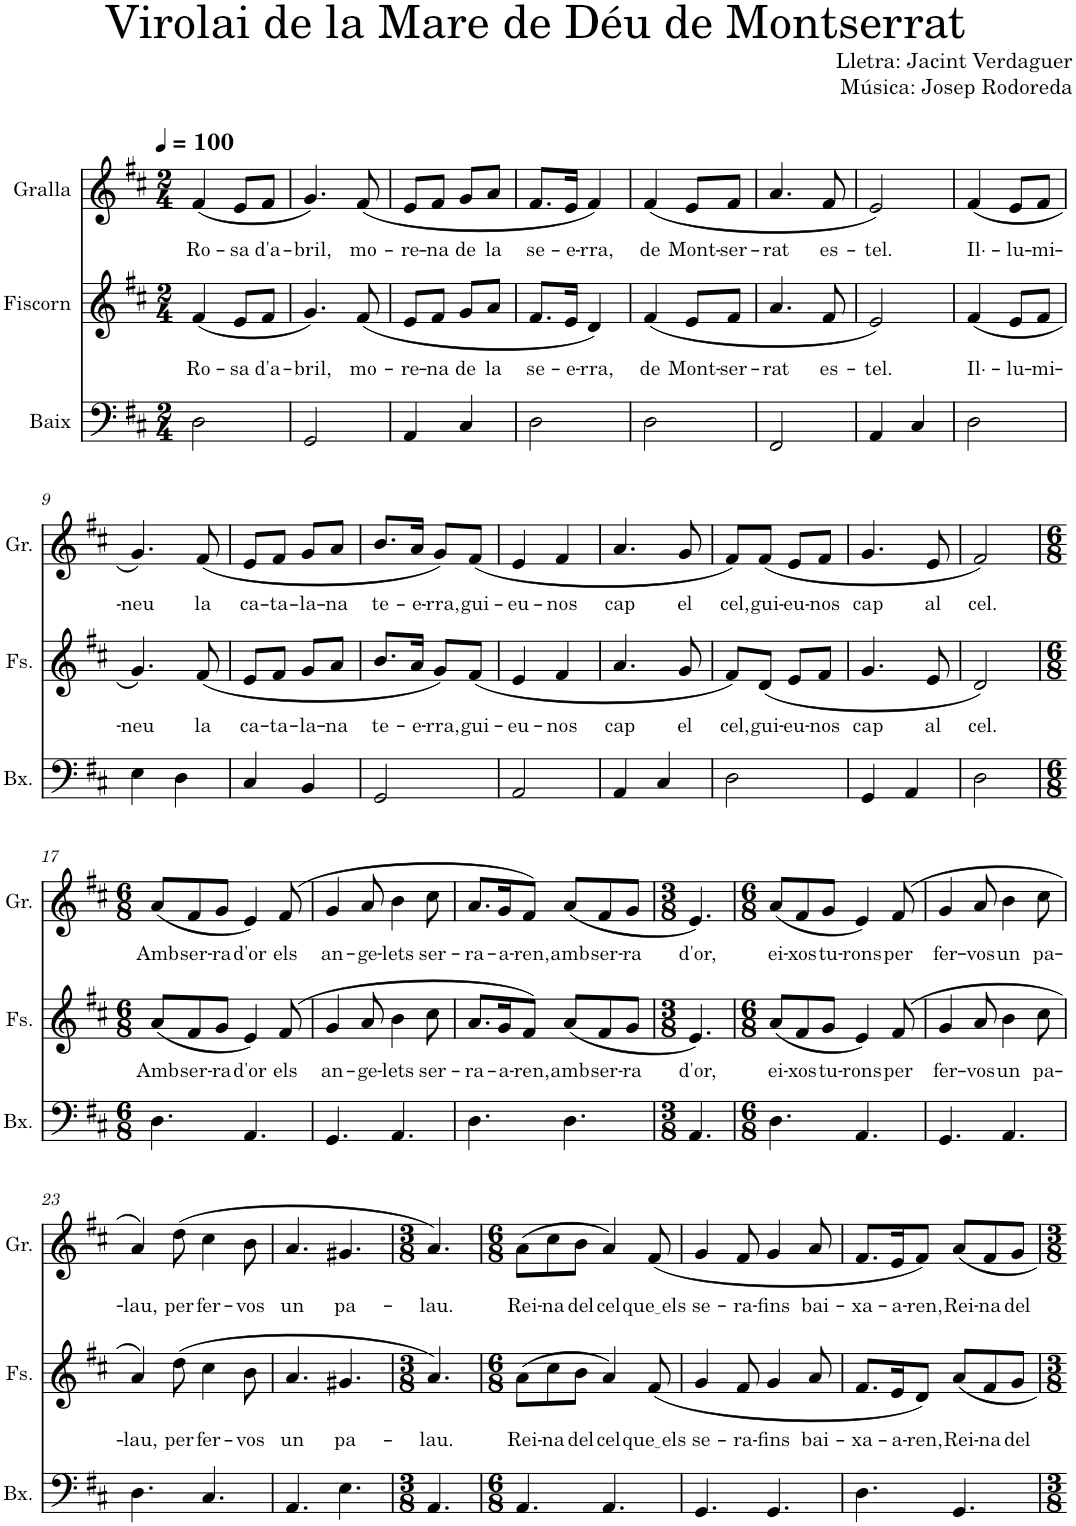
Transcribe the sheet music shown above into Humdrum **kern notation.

**kern	**kern	**text	**kern	**text
*part3	*part2	*part2	*part1	*part1
*staff3	*staff2	*staff2	*staff1	*staff1
*I"Baix	*I"Fiscorn	*	*I"Gralla	*
*I'Bx.	*I'Fs.	*	*I'Gr.	*
*clefF4	*clefG2	*	*clefG2	*
*k[f#c#]	*k[f#c#]	*	*k[f#c#]	*
*M2/4	*M2/4	*	*M2/4	*
*MM100	*MM100	*	*MM100	*
=1	=1	=1	=1	=1
!	!	!LO:LY:b	!	!LO:LY:b
2D\	(4f#/	Ro-	(4f#/	Ro-
!	!	!LO:LY:b	!	!LO:LY:b
.	8e/L	-sa	8e/L	-sa
!	!	!LO:LY:b	!	!LO:LY:b
.	8f#/J	d'a-	8f#/J	d'a-
=2	=2	=2	=2	=2
!	!	!LO:LY:b	!	!LO:LY:b
2GG/	4.g/)	-bril,	4.g/)	-bril,
!	!	!LO:LY:b	!	!LO:LY:b
.	(8f#/	mo-	(8f#/	mo-
=3	=3	=3	=3	=3
!	!	!LO:LY:b	!	!LO:LY:b
4AA/	8e/L	-re-	8e/L	-re-
!	!	!LO:LY:b	!	!LO:LY:b
.	8f#/J	-na	8f#/J	-na
!	!	!LO:LY:b	!	!LO:LY:b
4C#/	8g/L	de	8g/L	de
!	!	!LO:LY:b	!	!LO:LY:b
.	8a/J	la	8a/J	la
=4	=4	=4	=4	=4
!	!	!LO:LY:b	!	!LO:LY:b
2D\	8.f#/L	se-	8.f#/L	se-
!	!	!LO:LY:b	!	!LO:LY:b
.	16e/Jk	-e-	16e/Jk	-e-
!	!	!LO:LY:b	!	!LO:LY:b
.	4d/)	-rra,	4f#/)	-rra,
=5	=5	=5	=5	=5
!	!	!LO:LY:b	!	!LO:LY:b
2D\	(4f#/	de	(4f#/	de
!	!	!LO:LY:b	!	!LO:LY:b
.	8e/L	Mont-	8e/L	Mont-
!	!	!LO:LY:b	!	!LO:LY:b
.	8f#/J	-ser-	8f#/J	-ser-
=6	=6	=6	=6	=6
!	!	!LO:LY:b	!	!LO:LY:b
2FF#/	4.a/	-rat	4.a/	-rat
!	!	!LO:LY:b	!	!LO:LY:b
.	8f#/	es-	8f#/	es-
=7	=7	=7	=7	=7
!	!	!LO:LY:b	!	!LO:LY:b
4AA/	2e/)	-tel.	2e/)	-tel.
4C#/	.	.	.	.
=8	=8	=8	=8	=8
!	!	!LO:LY:b	!	!LO:LY:b
2D\	(4f#/	Il·-	(4f#/	Il·-
!	!	!LO:LY:b	!	!LO:LY:b
.	8e/L	-lu-	8e/L	-lu-
!	!	!LO:LY:b	!	!LO:LY:b
.	8f#/J	-mi-	8f#/J	-mi-
!!LO:LB:g=z
=9	=9	=9	=9	=9
!	!	!LO:LY:b	!	!LO:LY:b
4E\	4.g/)	-neu	4.g/)	-neu
4D\	.	.	.	.
!	!	!LO:LY:b	!	!LO:LY:b
.	(8f#/	la	(8f#/	la
=10	=10	=10	=10	=10
!	!	!LO:LY:b	!	!LO:LY:b
4C#/	8e/L	ca-	8e/L	ca-
!	!	!LO:LY:b	!	!LO:LY:b
.	8f#/J	-ta-	8f#/J	-ta-
!	!	!LO:LY:b	!	!LO:LY:b
4BB/	8g/L	-la-	8g/L	-la-
!	!	!LO:LY:b	!	!LO:LY:b
.	8a/J	-na	8a/J	-na
=11	=11	=11	=11	=11
!	!	!LO:LY:b	!	!LO:LY:b
2GG/	8.b/L	te-	8.b/L	te-
!	!	!LO:LY:b	!	!LO:LY:b
.	16a/Jk	-e-	16a/Jk	-e-
!	!	!LO:LY:b	!	!LO:LY:b
.	8g/L)	-rra,	8g/L)	-rra,
!	!	!LO:LY:b	!	!LO:LY:b
.	(8f#/J	gui-	(8f#/J	gui-
=12	=12	=12	=12	=12
!	!	!LO:LY:b	!	!LO:LY:b
2AA/	4e/	-eu-	4e/	-eu-
!	!	!LO:LY:b	!	!LO:LY:b
.	4f#/	-nos	4f#/	-nos
=13	=13	=13	=13	=13
!	!	!LO:LY:b	!	!LO:LY:b
4AA/	4.a/	cap	4.a/	cap
4C#/	.	.	.	.
!	!	!LO:LY:b	!	!LO:LY:b
.	8g/	el	8g/	el
=14	=14	=14	=14	=14
!	!	!LO:LY:b	!	!LO:LY:b
2D\	8f#/L)	cel,	8f#/L)	cel,
!	!	!LO:LY:b	!	!LO:LY:b
.	(8d/J	gui-	(8f#/J	gui-
!	!	!LO:LY:b	!	!LO:LY:b
.	8e/L	-eu-	8e/L	-eu-
!	!	!LO:LY:b	!	!LO:LY:b
.	8f#/J	-nos	8f#/J	-nos
=15	=15	=15	=15	=15
!	!	!LO:LY:b	!	!LO:LY:b
4GG/	4.g/	cap	4.g/	cap
4AA/	.	.	.	.
!	!	!LO:LY:b	!	!LO:LY:b
.	8e/	al	8e/	al
=16	=16	=16	=16	=16
!	!	!LO:LY:b	!	!LO:LY:b
2D\	2d/)	cel.	2f#/)	cel.
!!LO:LB:g=z
=17	=17	=17	=17	=17
*M6/8	*M6/8	*	*M6/8	*
!	!	!LO:LY:b	!	!LO:LY:b
4.D\	(8a/L	Amb	(8a/L	Amb
!	!	!LO:LY:b	!	!LO:LY:b
.	8f#/	ser-	8f#/	ser-
!	!	!LO:LY:b	!	!LO:LY:b
.	8g/J	-ra	8g/J	-ra
!	!	!LO:LY:b	!	!LO:LY:b
4.AA/	4e/)	d'or	4e/)	d'or
!	!	!LO:LY:b	!	!LO:LY:b
.	(8f#/	els	(8f#/	els
=18	=18	=18	=18	=18
!	!	!LO:LY:b	!	!LO:LY:b
4.GG/	4g/	an-	4g/	an-
!	!	!LO:LY:b	!	!LO:LY:b
.	8a/	-ge-	8a/	-ge-
!	!	!LO:LY:b	!	!LO:LY:b
4.AA/	4b\	-lets	4b\	-lets
!	!	!LO:LY:b	!	!LO:LY:b
.	8cc#\	ser-	8cc#\	ser-
=19	=19	=19	=19	=19
!	!	!LO:LY:b	!	!LO:LY:b
4.D\	8.a/L	-ra-	8.a/L	-ra-
!	!	!LO:LY:b	!	!LO:LY:b
.	16g/K	-a-	16g/K	-a-
!	!	!LO:LY:b	!	!LO:LY:b
.	8f#/J)	-ren,	8f#/J)	-ren,
!	!	!LO:LY:b	!	!LO:LY:b
4.D\	(8a/L	amb	(8a/L	amb
!	!	!LO:LY:b	!	!LO:LY:b
.	8f#/	ser-	8f#/	ser-
!	!	!LO:LY:b	!	!LO:LY:b
.	8g/J	-ra	8g/J	-ra
=20	=20	=20	=20	=20
*M3/8	*M3/8	*	*M3/8	*
!	!	!LO:LY:b	!	!LO:LY:b
4.AA/	4.e/)	d'or,	4.e/)	d'or,
=21	=21	=21	=21	=21
*M6/8	*M6/8	*	*M6/8	*
!	!	!LO:LY:b	!	!LO:LY:b
4.D\	(8a/L	ei-	(8a/L	ei-
!	!	!LO:LY:b	!	!LO:LY:b
.	8f#/	-xos	8f#/	-xos
!	!	!LO:LY:b	!	!LO:LY:b
.	8g/J	tu-	8g/J	tu-
!	!	!LO:LY:b	!	!LO:LY:b
4.AA/	4e/)	-rons	4e/)	-rons
!	!	!LO:LY:b	!	!LO:LY:b
.	(8f#/	per	(8f#/	per
=22	=22	=22	=22	=22
!	!	!LO:LY:b	!	!LO:LY:b
4.GG/	4g/	fer-	4g/	fer-
!	!	!LO:LY:b	!	!LO:LY:b
.	8a/	-vos	8a/	-vos
!	!	!LO:LY:b	!	!LO:LY:b
4.AA/	4b\	un	4b\	un
!	!	!LO:LY:b	!	!LO:LY:b
.	8cc#\	pa-	8cc#\	pa-
!!LO:LB:g=z
=23	=23	=23	=23	=23
!	!	!LO:LY:b	!	!LO:LY:b
4.D\	4a/)	-lau,	4a/)	-lau,
!	!	!LO:LY:b	!	!LO:LY:b
.	(8dd\	per	(8dd\	per
!	!	!LO:LY:b	!	!LO:LY:b
4.C#/	4cc#\	fer-	4cc#\	fer-
!	!	!LO:LY:b	!	!LO:LY:b
.	8b\	-vos	8b\	-vos
=24	=24	=24	=24	=24
!	!	!LO:LY:b	!	!LO:LY:b
4.AA/	4.a/	un	4.a/	un
!	!	!LO:LY:b	!	!LO:LY:b
4.E\	4.g#X/	pa-	4.g#X/	pa-
=25	=25	=25	=25	=25
*M3/8	*M3/8	*	*M3/8	*
!	!	!LO:LY:b	!	!LO:LY:b
4.AA/	4.a/)	-lau.	4.a/)	-lau.
=26	=26	=26	=26	=26
*M6/8	*M6/8	*	*M6/8	*
!	!	!LO:LY:b	!	!LO:LY:b
4.AA/	(8a\L	Rei-	(8a\L	Rei-
!	!	!LO:LY:b	!	!LO:LY:b
.	8cc#\	-na	8cc#\	-na
!	!	!LO:LY:b	!	!LO:LY:b
.	8b\J	del	8b\J	del
!	!	!LO:LY:b	!	!LO:LY:b
4.AA/	4a/)	cel	4a/)	cel
!	!	!LO:LY:b	!	!LO:LY:b
.	(8f#/	que els	(8f#/	que els
=27	=27	=27	=27	=27
!	!	!LO:LY:b	!	!LO:LY:b
4.GG/	4g/	se-	4g/	se-
!	!	!LO:LY:b	!	!LO:LY:b
.	8f#/	-ra-	8f#/	-ra-
!	!	!LO:LY:b	!	!LO:LY:b
4.GG/	4g/	-fins	4g/	-fins
!	!	!LO:LY:b	!	!LO:LY:b
.	8a/	bai-	8a/	bai-
=28	=28	=28	=28	=28
!	!	!LO:LY:b	!	!LO:LY:b
4.D\	8.f#/L	-xa-	8.f#/L	-xa-
!	!	!LO:LY:b	!	!LO:LY:b
.	16e/K	-a-	16e/K	-a-
!	!	!LO:LY:b	!	!LO:LY:b
.	8d/J)	-ren,	8f#/J)	-ren,
!	!	!LO:LY:b	!	!LO:LY:b
4.GG/	8a/L	Rei-	8a/L	Rei-
!	!	!LO:LY:b	!	!LO:LY:b
.	8f#/	-na	8f#/	-na
!	!	!LO:LY:b	!	!LO:LY:b
.	8g/J	del	8g/J	del
=	=	=	=	=
*-	*-	*-	*-	*-
